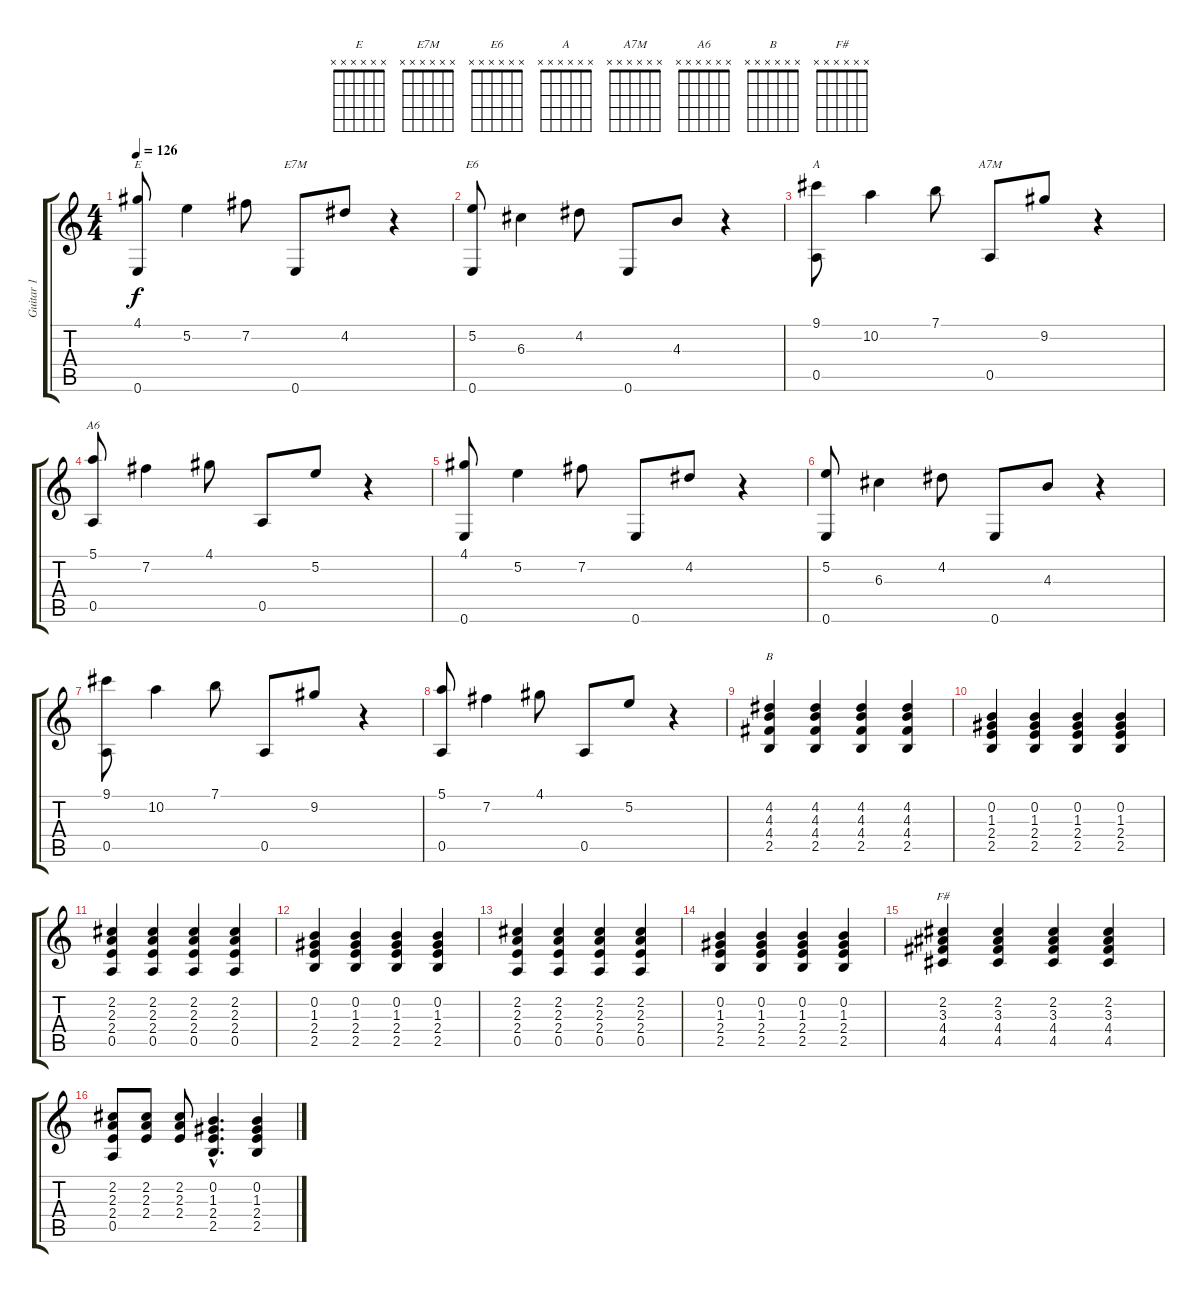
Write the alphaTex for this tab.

\track ("Guitar 1" "Guitar 1") {instrument electricguitarclean}
\staff {score tabs}
\tuning (E4 B3 G3 D3 A2 E2) {hide}
\chord ("E" x x x x x x) {firstfret 0}
\chord ("E7M" x x x x x x) {firstfret 0}
\chord ("E6" x x x x x x) {firstfret 0}
\chord ("A" x x x x x x) {firstfret 0}
\chord ("A7M" x x x x x x) {firstfret 0}
\chord ("A6" x x x x x x) {firstfret 0}
\chord ("B" x x x x x x) {firstfret 0}
\chord ("F#" x x x x x x) {firstfret 0}
\ts (4 4)
\tempo 126
\clef g2
\ks c
(4.1 0.6).8{ch "E" dy f} 5.2.4 7.2.8 0.6.8{ch "E7M"} 4.2.8 r.4 |
(5.2 0.6).8{ch "E6"} 6.3.4 4.2.8 0.6.8 4.3.8 r.4 |
(9.1 0.5).8{ch "A"} 10.2.4 7.1.8 0.5.8{ch "A7M"} 9.2.8 r.4 |
(5.1 0.5).8{ch "A6"} 7.2.4 4.1.8 0.5.8 5.2.8 r.4 |
(4.1 0.6).8 5.2.4 7.2.8 0.6.8 4.2.8 r.4 |
(5.2 0.6).8 6.3.4 4.2.8 0.6.8 4.3.8 r.4 |
(9.1 0.5).8 10.2.4 7.1.8 0.5.8 9.2.8 r.4 |
(5.1 0.5).8 7.2.4 4.1.8 0.5.8 5.2.8 r.4 |
(4.2 4.3 4.4 2.5).4{ch "B"} (4.2 4.3 4.4 2.5).4 (4.2 4.3 4.4 2.5).4 (4.2 4.3 4.4 2.5).4 |
(0.2 1.3 2.4 2.5).4 (0.2 1.3 2.4 2.5).4 (0.2 1.3 2.4 2.5).4 (0.2 1.3 2.4 2.5).4 |
(2.2 2.3 2.4 0.5).4 (2.2 2.3 2.4 0.5).4 (2.2 2.3 2.4 0.5).4 (2.2 2.3 2.4 0.5).4 |
(0.2 1.3 2.4 2.5).4 (0.2 1.3 2.4 2.5).4 (0.2 1.3 2.4 2.5).4 (0.2 1.3 2.4 2.5).4 |
(2.2 2.3 2.4 0.5).4 (2.2 2.3 2.4 0.5).4 (2.2 2.3 2.4 0.5).4 (2.2 2.3 2.4 0.5).4 |
(0.2 1.3 2.4 2.5).4 (0.2 1.3 2.4 2.5).4 (0.2 1.3 2.4 2.5).4 (0.2 1.3 2.4 2.5).4 |
(2.2 3.3 4.4 4.5).4{ch "F#"} (2.2 3.3 4.4 4.5).4 (2.2 3.3 4.4 4.5).4 (2.2 3.3 4.4 4.5).4 |
(2.2 2.3 2.4 0.5).8 (2.2 2.3 2.4).8 (2.2 2.3 2.4).8 (0.2{hac} 1.3{hac} 2.4{hac} 2.5{hac}).4{d} (0.2 1.3 2.4 2.5).4
